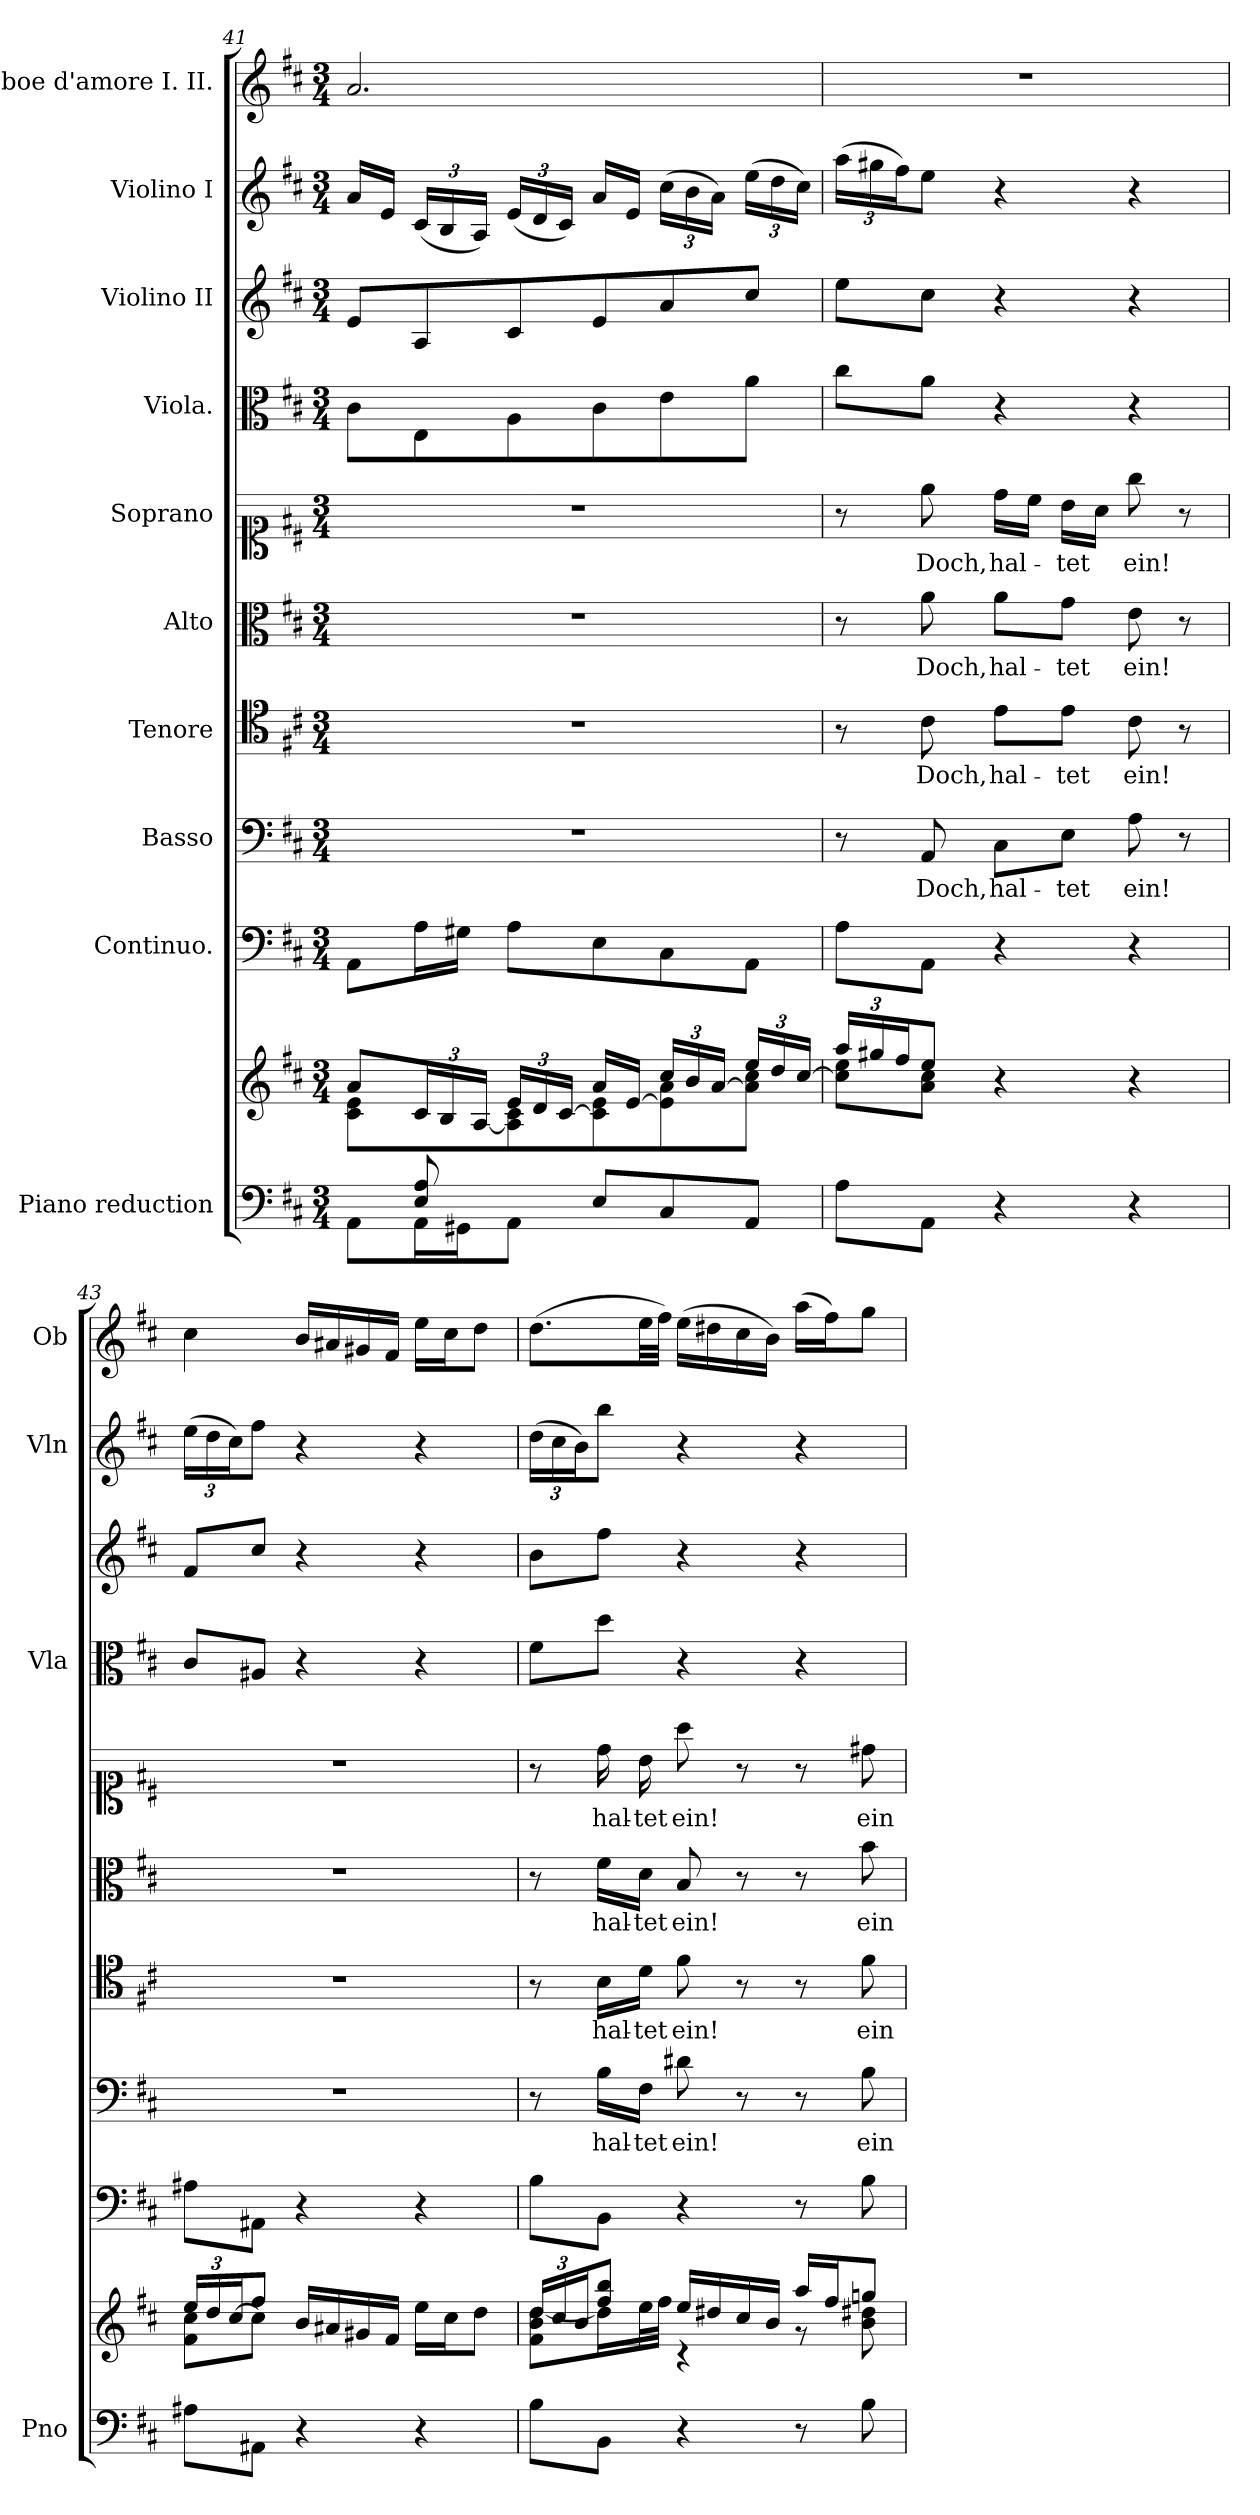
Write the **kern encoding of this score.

**kern	**kern	**kern	**kern	**text	**kern	**text	**kern	**text	**kern	**text	**kern	**kern	**kern	**kern
*part10	*part10	*part9	*part8	*part8	*part7	*part7	*part6	*part6	*part5	*part5	*part4	*part3	*part2	*part1
*staff11	*staff10	*staff9	*staff8	*staff8	*staff7	*staff7	*staff6	*staff6	*staff5	*staff5	*staff4	*staff3	*staff2	*staff1
*I"Piano reduction	*	*I"Continuo.	*I"Basso	*	*I"Tenore	*	*I"Alto	*	*I"Soprano	*	*I"Viola.	*I"Violino II	*I"Violino I	*I"Oboe d'amore I. II.
*I'Pno	*	*	*	*	*	*	*	*	*	*	*I'Vla	*	*I'Vln	*I'Ob
!!LO:PB:g=z
*clefF4	*clefG2	*clefF4	*clefF4	*	*clefC4	*	*clefC3	*	*clefC1	*	*clefC3	*clefG2	*clefG2	*clefG2
*k[f#c#]	*k[f#c#]	*k[f#c#]	*k[f#c#]	*	*k[f#c#]	*	*k[f#c#]	*	*k[f#c#]	*	*k[f#c#]	*k[f#c#]	*k[f#c#]	*k[f#c#]
*M3/4	*M3/4	*M3/4	*M3/4	*	*M3/4	*	*M3/4	*	*M3/4	*	*M3/4	*M3/4	*M3/4	*M3/4
=41	=41	=41	=41	=41	=41	=41	=41	=41	=41	=41	=41	=41	=41	=41
*^	*^	*	*	*	*	*	*	*	*	*	*	*	*	*
8ryy	8AA\L	8a/L	8c#\ 8e\L	8AA\L	2.r	.	2.r	.	2.r	.	2.r	.	8c#\L	8e/L	16a/LL	2.a/
.	.	.	.	.	.	.	.	.	.	.	.	.	.	.	16e/JJ	.
*	*	*Xbrackettup	*	*	*	*	*	*	*	*	*	*	*	*	*Xbrackettup	*
8E/ 8A/	16AA\L	24c#/L	8ryy	16A\L	.	.	.	.	.	.	.	.	8E\	8A/	(<24c#/LL	.
.	.	24B/	.	.	.	.	.	.	.	.	.	.	.	.	24B/	.
.	16GG#X\J	.	.	16G#X\JJ	.	.	.	.	.	.	.	.	.	.	.	.
.	.	[24A/JJ	.	.	.	.	.	.	.	.	.	.	.	.	24A/JJ)	.
2ryy	8AA\J	24e/LL	8A\] 8c#\	8A\L	.	.	.	.	.	.	.	.	8A\	8c#/	(<24e/LL	.
.	.	24d/	.	.	.	.	.	.	.	.	.	.	.	.	24d/	.
.	.	[24c#/JJ	.	.	.	.	.	.	.	.	.	.	.	.	24c#/JJ)	.
.	8E/L	16a/LL	8c#\] 8e\	8E\	.	.	.	.	.	.	.	.	8c#\	8e/	16a/LL	.
.	.	[16e/JJ	.	.	.	.	.	.	.	.	.	.	.	.	16e/JJ	.
.	8C#/	24cc#/LL	8e\] 8a\	8C#\	.	.	.	.	.	.	.	.	8e\	8a/	(>24cc#\LL	.
.	.	24b/	.	.	.	.	.	.	.	.	.	.	.	.	24b\	.
.	.	[24a/JJ	.	.	.	.	.	.	.	.	.	.	.	.	24a\JJ)	.
.	8AA/J	24ee/LL	8a\] 8cc#\J	8AA\J	.	.	.	.	.	.	.	.	8a\J	8cc#/J	(>24ee\LL	.
.	.	24dd/	.	.	.	.	.	.	.	.	.	.	.	.	24dd\	.
.	.	[24cc#/JJ	.	.	.	.	.	.	.	.	.	.	.	.	24cc#\JJ)	.
*v	*v	*	*	*	*	*	*	*	*	*	*	*	*	*	*	*
=42	=42	=42	=42	=42	=42	=42	=42	=42	=42	=42	=42	=42	=42	=42	=42
8A\L	24aa/LL	8cc#\] 8ee\L	8A\L	8r	.	8r	.	8r	.	8r	.	8cc#\L	8ee\L	(>24aa\LL	2.r
.	24gg#X/	.	.	.	.	.	.	.	.	.	.	.	.	24gg#X\	.
.	24ff#/J	.	.	.	.	.	.	.	.	.	.	.	.	24ff#\J)	.
!	!	!	!	!	!LO:LY:b	!	!LO:LY:b	!	!LO:LY:b	!	!LO:LY:b	!	!	!	!
8AA\J	8ee/J	8a\ 8cc#\J	8AA\J	8AA/	Doch,	8c#\	Doch,	8a\	Doch,	8ee\	Doch,	8a\J	8cc#\J	8ee\J	.
!	!	!	!	!	!LO:LY:b	!	!LO:LY:b	!	!LO:LY:b	!	!LO:LY:b	!	!	!	!
4r	4r	4ryy	4r	8C#\L	hal-	8e\L	hal-	8a\L	hal-	16dd\LL	hal-	4r	4r	4r	.
.	.	.	.	.	.	.	.	.	.	16cc#\JJ	.	.	.	.	.
!	!	!	!	!	!LO:LY:b	!	!LO:LY:b	!	!LO:LY:b	!	!LO:LY:b	!	!	!	!
.	.	.	.	8E\J	-tet	8e\J	-tet	8g\J	-tet	16b\LL	tet	.	.	.	.
.	.	.	.	.	.	.	.	.	.	16a\JJ	.	.	.	.	.
!	!	!	!	!	!LO:LY:b	!	!LO:LY:b	!	!LO:LY:b	!	!LO:LY:b	!	!	!	!
4r	4r	4ryy	4r	8A\	ein!	8c#\	ein!	8e\	ein!	8gg\	ein!	4r	4r	4r	.
.	.	.	.	8r	.	8r	.	8r	.	8r	.	.	.	.	.
=43	=43	=43	=43	=43	=43	=43	=43	=43	=43	=43	=43	=43	=43	=43	=43
8A#X\L	24ee/LL	8f#\ 8cc#\L	8A#X\L	2.r	.	2.r	.	2.r	.	2.r	.	8c#/L	8f#/L	(>24ee\LL	4cc#\
.	24dd/	.	.	.	.	.	.	.	.	.	.	.	.	24dd\	.
.	[24cc#/J	.	.	.	.	.	.	.	.	.	.	.	.	24cc#\J)	.
8AA#X\J	8ff#/J	8cc#\J]	8AA#X\J	.	.	.	.	.	.	.	.	8A#X/J	8cc#/J	8ff#\J	.
4r	16b/LL	4ryy	4r	.	.	.	.	.	.	.	.	4r	4r	4r	16b/LL
.	16a#X/	.	.	.	.	.	.	.	.	.	.	.	.	.	16a#X/
.	16g#X/	.	.	.	.	.	.	.	.	.	.	.	.	.	16g#X/
.	16f#/JJ	.	.	.	.	.	.	.	.	.	.	.	.	.	16f#/JJ
4r	16ee\LL	4ryy	4r	.	.	.	.	.	.	.	.	4r	4r	4r	16ee\LL
.	16cc#\J	.	.	.	.	.	.	.	.	.	.	.	.	.	16cc#\J
.	8dd\J	.	.	.	.	.	.	.	.	.	.	.	.	.	8dd\J
=44	=44	=44	=44	=44	=44	=44	=44	=44	=44	=44	=44	=44	=44	=44	=44
8B\L	24dd/LL	8f#\ 8b\ [8dd\L	8B\L	8r	.	8r	.	8r	.	8r	.	8f#\L	8b\L	(>24dd\LL	(>8.dd\L
.	24cc#/	.	.	.	.	.	.	.	.	.	.	.	.	24cc#\	.
.	24b/J	.	.	.	.	.	.	.	.	.	.	.	.	24b\J)	.
!	!	!	!	!	!LO:LY:b	!	!LO:LY:b	!	!LO:LY:b	!	!LO:LY:b	!	!	!	!
8BB\J	8ff#/ 8bb/J	16dd\L]	8BB\J	16B\LL	hal-	16B\LL	hal-	16f#\LL	hal-	16dd\	hal-	8dd\J	8ff#\J	8bb\J	.
!	!	!	!	!	!LO:LY:b	!	!LO:LY:b	!	!LO:LY:b	!	!LO:LY:b	!	!	!	!
.	.	32ee\L	.	16F#\JJ	-tet	16d\JJ	-tet	16d\JJ	-tet	16b\	-tet	.	.	.	32ee\LL
.	.	32ff#\JJJ	.	.	.	.	.	.	.	.	.	.	.	.	32ff#\JJJ)
!	!	!	!	!	!LO:LY:b	!	!LO:LY:b	!	!LO:LY:b	!	!LO:LY:b	!	!	!	!
4r	16ee/LL	4r	4r	8d#X\	ein!	8f#\	ein!	8B/	ein!	8aa\	ein!	4r	4r	4r	(>16ee\LL
.	16dd#X/	.	.	.	.	.	.	.	.	.	.	.	.	.	16dd#X\
.	16cc#/	.	.	8r	.	8r	.	8r	.	8r	.	.	.	.	16cc#\
.	16b/JJ	.	.	.	.	.	.	.	.	.	.	.	.	.	16b\JJ)
8r	16aa/LL	8r	8r	8r	.	8r	.	8r	.	8r	.	4r	4r	4r	(>16aa\LL
.	16ff#/J	.	.	.	.	.	.	.	.	.	.	.	.	.	16ff#\J)
!	!	!	!	!	!LO:LY:b	!	!LO:LY:b	!	!LO:LY:b	!	!LO:LY:b	!	!	!	!
8B\	8ggn/J	8b\ 8dd#X\	8B\	8B\	ein	8f#\	ein	8b\	ein	8dd#X\	ein	.	.	.	8gg\J
*	*v	*v	*	*	*	*	*	*	*	*	*	*	*	*	*
=	=	=	=	=	=	=	=	=	=	=	=	=	=	=
*-	*-	*-	*-	*-	*-	*-	*-	*-	*-	*-	*-	*-	*-	*-
